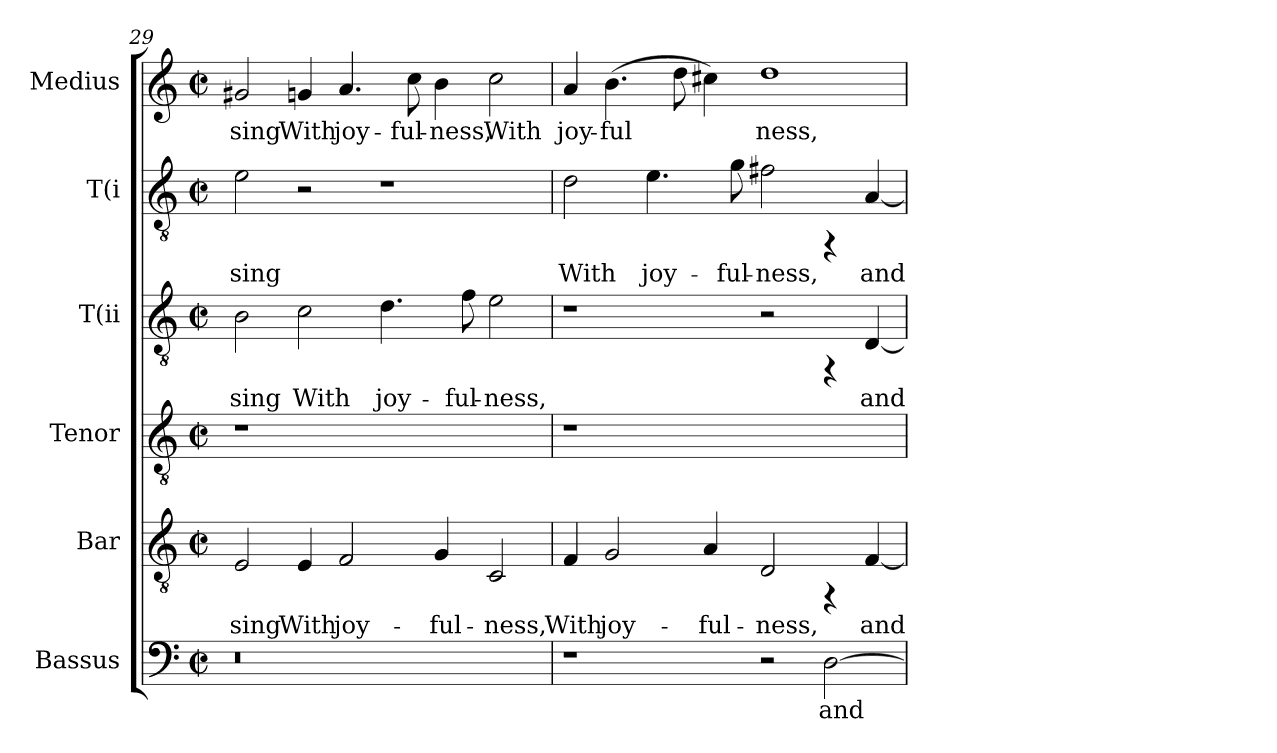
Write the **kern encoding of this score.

**kern	**text	**kern	**text	**kern	**kern	**text	**kern	**text	**kern	**text
*part6	*part6	*part5	*part5	*part4	*part3	*part3	*part2	*part2	*part1	*part1
*staff6	*staff6	*staff5	*staff5	*staff4	*staff3	*staff3	*staff2	*staff2	*staff1	*staff1
*I"Bassus	*	*I"Bar	*	*I"Tenor	*I"T(ii	*	*I"T(i	*	*I"Medius	*
*I'B	*	*I'Bar	*	*	*I'T(ii	*	*I'T(i	*	*I'M	*
!!LO:PB:g=z
*clefF4	*	*clefGv2	*	*clefGv2	*clefGv2	*	*clefGv2	*	*clefG2	*
*k[]	*	*k[]	*	*k[]	*k[]	*	*k[]	*	*k[]	*
*C:	*	*C:	*	*C:	*C:	*	*C:	*	*C:	*
*M2/2	*	*M2/2	*	*M2/2	*M2/2	*	*M2/2	*	*M2/2	*
*met(c|)	*	*met(c|)	*	*met(c|)	*met(c|)	*	*met(c|)	*	*met(c|)	*
=29	=29	=29	=29	=29	=29	=29	=29	=29	=29	=29
!	!	!	!LO:LY:b:cj	!	!	!LO:LY:b:cj	!	!LO:LY:b:rj	!	!LO:LY:b:cj
0r	.	2E/	sing	1r	2B\	sing	2e\	sing	2g#X/	sing
!	!	!	!LO:LY:b:cj	!	!	!LO:LY:b:cj	!	!	!	!LO:LY:b:cj
.	.	4E/	With	.	2c\	With	2r	.	4gn/	With
!	!	!	!LO:LY:b:cj	!	!	!	!	!	!	!LO:LY:b:cj
.	.	2F/	joy-	.	.	.	.	.	4.a/	joy-
!	!	!	!	!	!	!LO:LY:b:cj	!	!	!	!
.	.	.	.	1ryy	4.d\	joy-	1r	.	.	.
!	!	!	!	!	!	!	!	!	!	!LO:LY:b:cj
.	.	.	.	.	.	.	.	.	8cc\	-ful-
!	!	!	!LO:LY:b:cj	!	!	!	!	!	!	!LO:LY:b:cj
.	.	4G/	-ful-	.	.	.	.	.	4b\	-ness,
!	!	!	!	!	!	!LO:LY:b:cj	!	!	!	!
.	.	.	.	.	8f\	-ful-	.	.	.	.
!	!	!	!LO:LY:b:cj	!	!	!LO:LY:b:cj	!	!	!	!LO:LY:b:cj
.	.	2C/	-ness,	.	2e\	-ness,	.	.	2cc\	With
=30	=30	=30	=30	=30	=30	=30	=30	=30	=30	=30
!	!	!	!LO:LY:b:cj	!	!	!	!	!LO:LY:b:rj	!	!LO:LY:b:cj
1r	.	4F/	With	1r	1r	.	2d\	With	4a/	joy-
!	!	!	!LO:LY:b:cj	!	!	!	!	!	!	!LO:LY:b:cj
.	.	2G/	joy-	.	.	.	.	.	(>4.b\	-ful-
!	!	!	!	!	!	!	!	!LO:LY:b:rj	!	!
.	.	.	.	.	.	.	4.e\	joy-	.	.
!	!	!	!	!	!	!	!	!	!	!LO:LY:b:cj
.	.	.	.	.	.	.	.	.	8dd\	--
!	!	!	!LO:LY:b:cj	!	!	!	!	!	!	!LO:LY:b:cj
.	.	4A/	-ful-	.	.	.	.	.	4cc#X\)	--
!	!	!	!	!	!	!	!	!LO:LY:b:rj	!	!
.	.	.	.	.	.	.	8g\	-ful-	.	.
!	!	!	!LO:LY:b:cj	!	!	!	!	!LO:LY:b:rj	!	!LO:LY:b:cj
2r	.	2D/	-ness,	1ryy	2r	.	2f#X\	-ness,	1dd	-ness,
!	!LO:LY:b:cj	!	!	!	!	!	!	!	!	!
[>2D\	and	4rFF	.	.	4rFF	.	4rFF	.	.	.
!	!	!	!LO:LY:b:cj	!	!	!LO:LY:b:cj	!	!LO:LY:b:rj	!	!
.	.	[<4F/	and	.	[<4D/	and	[<4A/	and	.	.
=	=	=	=	=	=	=	=	=	=	=
*-	*-	*-	*-	*-	*-	*-	*-	*-	*-	*-
